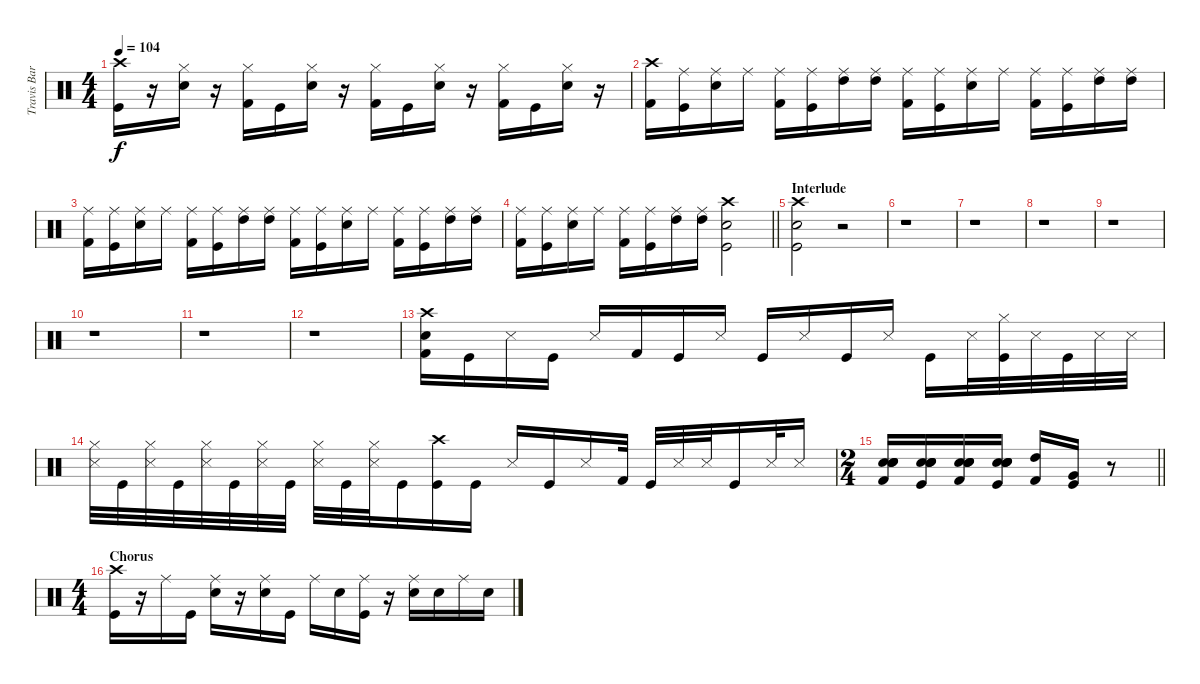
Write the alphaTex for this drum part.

\track ("Travis Barker" "Travis Bar") {instrument percussion}
\staff {score}
\articulation defaults
\ts (4 4)
\tempo 104
\clef neutral
\ks c
("Crash high (hit)" "Kick (hit)").16{dy f} r.16 ("Hi-Hat (closed)" "Snare (hit) 2").16 r.16 ("Hi-Hat (closed)" "Kick (hit) 2").16 "Kick (hit)".16 ("Hi-Hat (closed)" "Snare (hit) 2").16 r.16 ("Hi-Hat (closed)" "Kick (hit) 2").16 "Kick (hit)".16 ("Hi-Hat (closed)" "Snare (hit) 2").16 r.16 ("Hi-Hat (closed)" "Kick (hit) 2").16 "Kick (hit)".16 ("Hi-Hat (closed)" "Snare (hit) 2").16 r.16 |
("Crash high (hit)" "Kick (hit) 2").16 ("Ride (middle)" "Kick (hit)").16 ("Ride (middle)" "Snare (hit) 2").16 "Ride (middle)".16 ("Ride (middle)" "Kick (hit) 2").16 ("Ride (middle)" "Kick (hit)").16 ("Ride (middle)" "High Tom (hit)").16 ("Ride (middle)" "High Tom (hit)").16 ("Ride (middle)" "Kick (hit) 2").16 ("Ride (middle)" "Kick (hit)").16 ("Ride (middle)" "Snare (hit) 2").16 "Ride (middle)".16 ("Ride (middle)" "Kick (hit) 2").16 ("Ride (middle)" "Kick (hit)").16 ("Ride (middle)" "High Tom (hit)").16 ("Ride (middle)" "High Tom (hit)").16 |
("Ride (middle)" "Kick (hit) 2").16 ("Ride (middle)" "Kick (hit)").16 ("Ride (middle)" "Snare (hit) 2").16 "Ride (middle)".16 ("Ride (middle)" "Kick (hit) 2").16 ("Ride (middle)" "Kick (hit)").16 ("Ride (middle)" "High Tom (hit)").16 ("Ride (middle)" "High Tom (hit)").16 ("Ride (middle)" "Kick (hit) 2").16 ("Ride (middle)" "Kick (hit)").16 ("Ride (middle)" "Snare (hit) 2").16 "Ride (middle)".16 ("Ride (middle)" "Kick (hit) 2").16 ("Ride (middle)" "Kick (hit)").16 ("Ride (middle)" "High Tom (hit)").16 ("Ride (middle)" "High Tom (hit)").16 |
\barLineRight lightlight
("Ride (middle)" "Kick (hit) 2").16 ("Ride (middle)" "Kick (hit)").16 ("Ride (middle)" "Snare (hit) 2").16 "Ride (middle)".16 ("Ride (middle)" "Kick (hit) 2").16 ("Ride (middle)" "Kick (hit)").16 ("Ride (middle)" "High Tom (hit)").16 ("Ride (middle)" "High Tom (hit)").16 ("Crash high (hit)" "Snare (hit) 2" "Kick (hit)").2 |
\section ("" "Interlude")
("Crash high (hit)" "Snare (hit) 2" "Kick (hit)").2 r.2 |
r.1 |
r.1 |
r.1 |
r.1 |
r.1 |
r.1 |
r.1 |
("Crash high (hit)" "Snare (hit) 2" "Kick (hit) 2").16 "Kick (hit)".16 "Snare (side stick) 3".16 "Kick (hit)".16 "Snare (side stick) 3".16 "Kick (hit) 2".16 "Kick (hit)".16 "Snare (side stick) 3".16 "Kick (hit)".16 "Snare (side stick) 3".16 "Kick (hit)".16 "Snare (side stick) 3".16 "Kick (hit)".16 "Snare (side stick) 3".32 ("Hi-Hat (closed)" "Kick (hit)").32 "Snare (side stick) 3".32 "Kick (hit)".32 "Snare (side stick) 3".32 "Snare (side stick) 3".32 |
("Hi-Hat (closed)" "Snare (side stick) 3").32 "Kick (hit)".32 ("Hi-Hat (closed)" "Snare (side stick) 3").32 "Kick (hit)".32 ("Hi-Hat (closed)" "Snare (side stick) 3").32 "Kick (hit)".32 ("Hi-Hat (closed)" "Snare (side stick) 3").32 "Kick (hit)".32 ("Hi-Hat (closed)" "Snare (side stick) 3").32 "Kick (hit)".32 ("Hi-Hat (closed)" "Snare (side stick) 3").32 "Kick (hit)".16 ("Crash high (hit)" "Kick (hit)").16 "Kick (hit)".16 "Snare (side stick) 3".16 "Kick (hit)".16 "Snare (side stick) 3".16 "Kick (hit) 2".32 "Kick (hit)".32 "Snare (side stick) 3".32 "Snare (side stick) 3".32 "Kick (hit)".16 "Snare (side stick) 3".32 "Snare (side stick) 3".16 |
\ts (2 4)
\barLineRight lightlight
("Snare (hit) 2" "Snare (hit) 2" "Snare (hit) 2" "Snare (hit) 2" "Kick (hit) 2").16 ("Snare (hit) 2" "Snare (hit) 2" "Snare (hit) 2" "Snare (hit) 2" "Kick (hit)").16 ("Snare (hit) 2" "Snare (hit) 2" "Snare (hit) 2" "Snare (hit) 2" "Kick (hit) 2").16 ("Snare (hit) 2" "Snare (hit) 2" "Snare (hit) 2" "Snare (hit) 2" "Kick (hit)").16 ("High Tom (hit)" "Kick (hit) 2").16 ("Very Low Tom (hit)" "Kick (hit)").16 r.8 |
\ts (4 4)
\section ("" "Chorus")
("Crash high (hit)" "Kick (hit)").16 r.16 "Ride (middle)".16 "Kick (hit)".16 ("Ride (middle)" "Snare (hit) 2").16 r.16 ("Ride (middle)" "Snare (hit) 2").16 "Kick (hit)".16 "Ride (middle)".16 "Snare (hit) 2".16 ("Ride (middle)" "Kick (hit)").16 r.16 ("Ride (middle)" "Snare (hit) 2").16 "Snare (hit) 2".16 "Ride (middle)".16 "Snare (hit) 2".16
